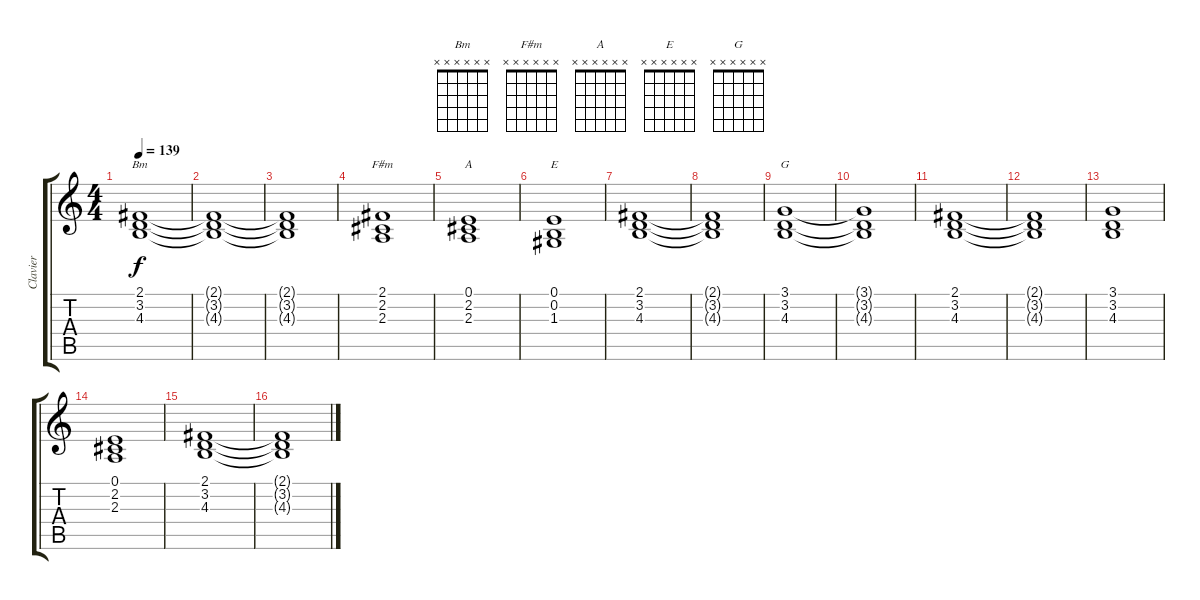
\track ("Clavier" "Clavier") {instrument pad2warm}
\staff {score tabs}
\tuning (E4 B3 G3 D3 A2 E2) {hide}
\chord ("Bm" x x x x x x) {firstfret 0}
\chord ("F#m" x x x x x x) {firstfret 0}
\chord ("A" x x x x x x) {firstfret 0}
\chord ("E" x x x x x x) {firstfret 0}
\chord ("G" x x x x x x) {firstfret 0}
\ts (4 4)
\tempo 139
\clef g2
\ks c
(2.1 3.2 4.3).1{ch "Bm" dy f} |
(2.1{t} 3.2{t} 4.3{t}).1 |
(2.1{t} 3.2{t} 4.3{t}).1 |
(2.1 2.2 2.3).1{ch "F#m"} |
(0.1 2.2 2.3).1{ch "A"} |
(0.1 0.2 1.3).1{ch "E"} |
(2.1 3.2 4.3).1 |
(2.1{t} 3.2{t} 4.3{t}).1 |
(3.1 3.2 4.3).1{ch "G"} |
(3.1{t} 3.2{t} 4.3{t}).1 |
(2.1 3.2 4.3).1 |
(2.1{t} 3.2{t} 4.3{t}).1 |
(3.1 3.2 4.3).1 |
(0.1 2.2 2.3).1 |
(2.1 3.2 4.3).1 |
(2.1{t} 3.2{t} 4.3{t}).1
